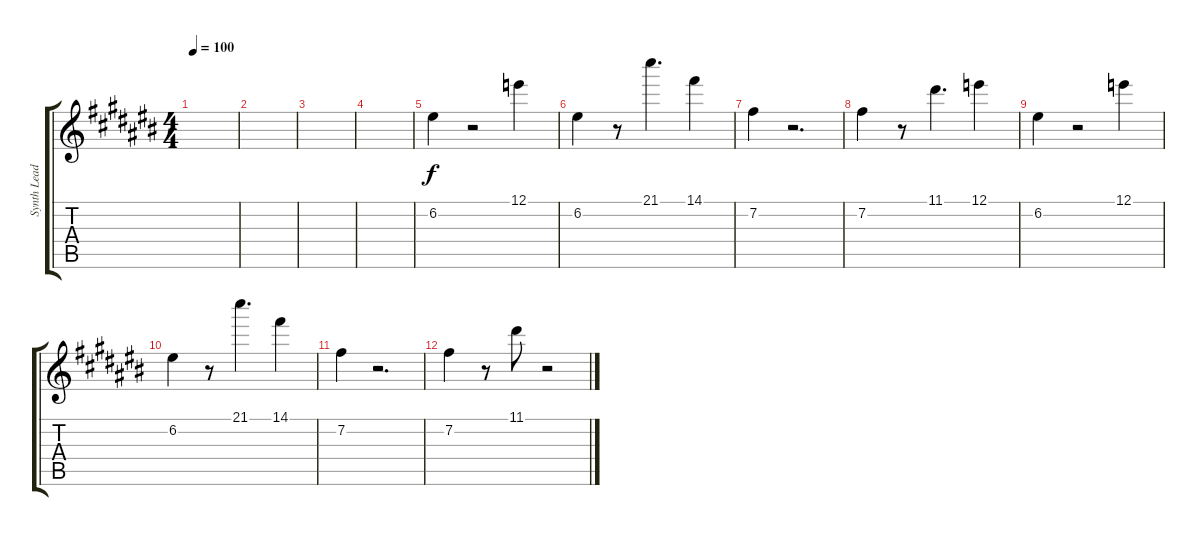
\track ("Synth Lead" "Synth Lead") {instrument lead2sawtooth}
\staff {score tabs}
\tuning (E5 B4 G4 D4 A3 E3) {hide}
\ts (4 4)
\tempo 100
\clef g2
\ks c#
|
|
|
|
6.2.4 r.2 12.1.4 |
6.2.4 r.8 21.1.4{d} 14.1.4 |
7.2.4 r.2{d} |
7.2.4 r.8 11.1.4{d} 12.1.4 |
6.2.4 r.2 12.1.4 |
6.2.4 r.8 21.1.4{d} 14.1.4 |
7.2.4 r.2{d} |
7.2.4 r.8 11.1.8 r.2
